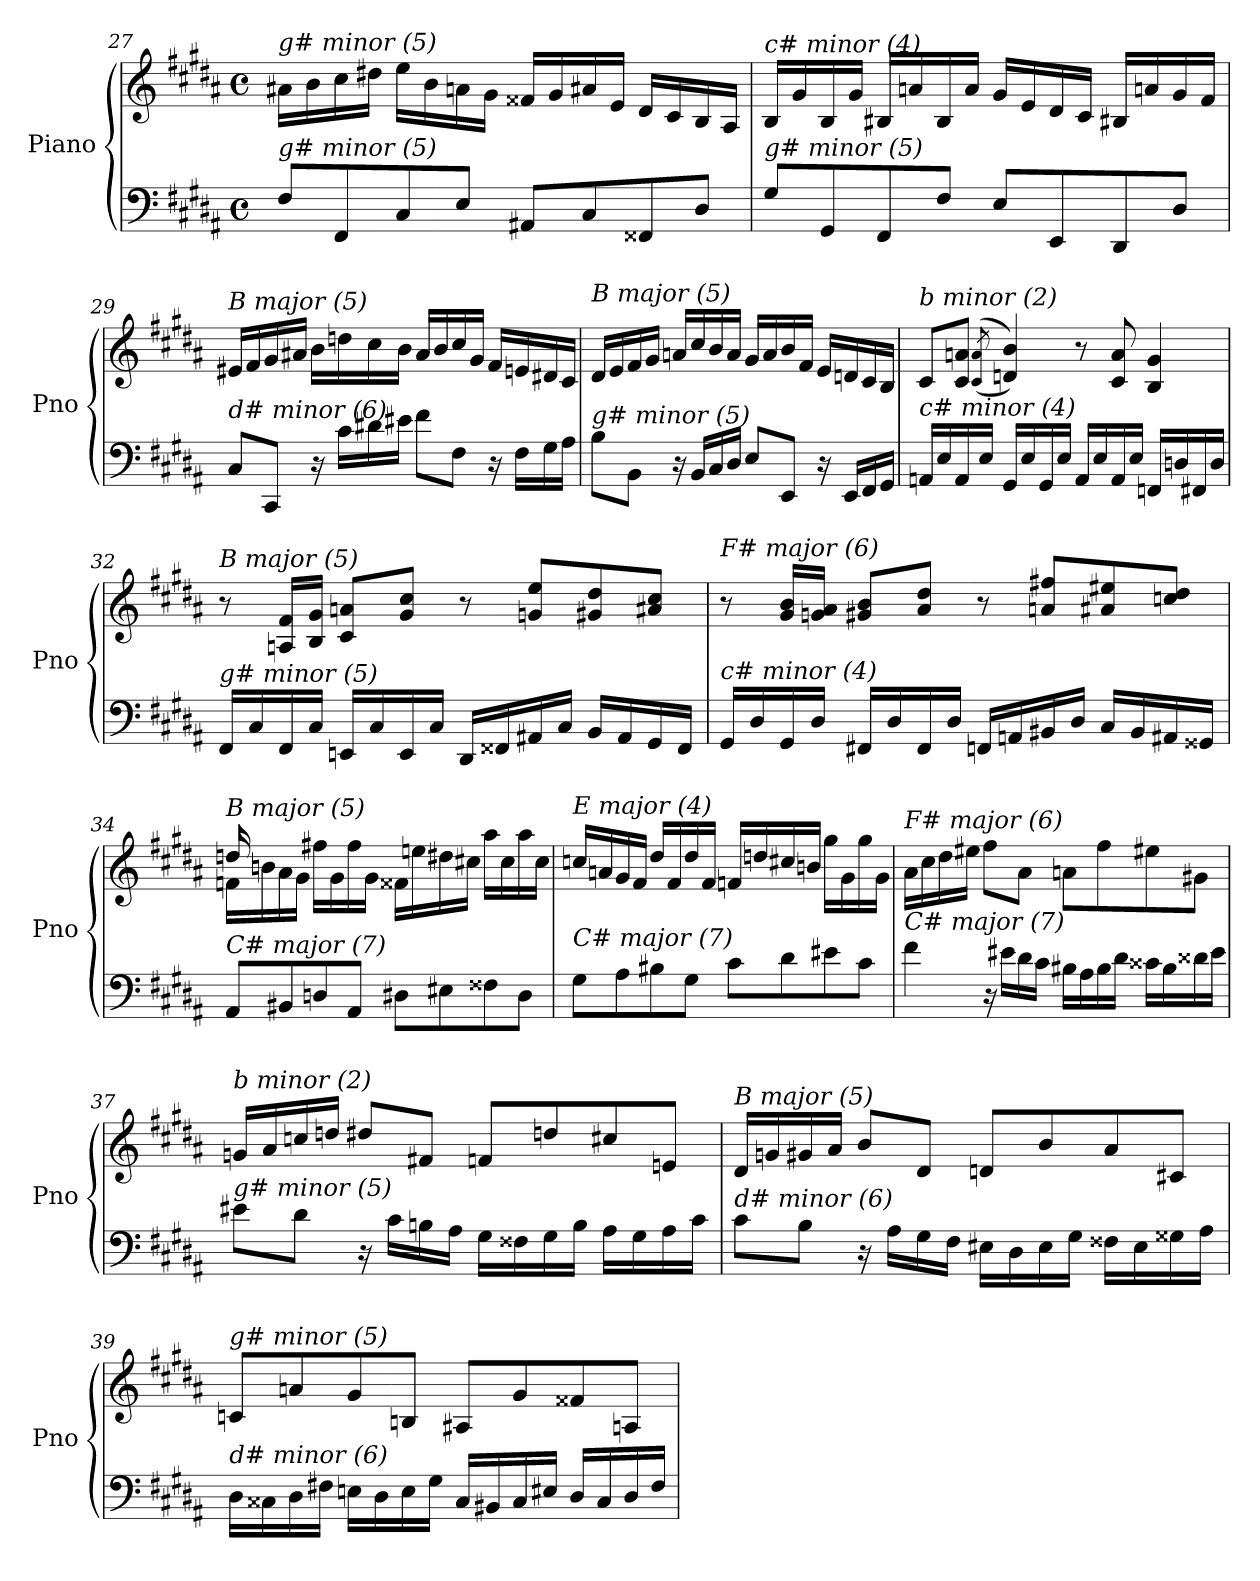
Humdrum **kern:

**kern	**kern
*part1	*part1
*staff2	*staff1
*I"Piano	*
*I'Pno	*
*clefF4	*clefG2
*k[f#c#g#d#a#]	*k[f#c#g#d#a#]
*M4/4	*M4/4
*met(c)	*met(c)
=27	=27
!	!LO:TX:i:t=g# minor (5)
!LO:TX:i:t=g# minor (5)	!
8F#/L	16a#X\LL
.	16b\
8FF#/	16cc#\
.	16dd#X\JJ
8C#/	16ee\LL
.	16b\
8E/J	16an\
.	16g#\JJ
8AA#X/L	16f##X/LL
.	16g#/
8C#/	16a#X/
.	16e/JJ
8FF##X/	16d#/LL
.	16c#/
8D#/J	16B/
.	16A#/JJ
!!LO:LB:g=z
=28	=28
!	!LO:TX:i:t=c# minor (4)
!LO:TX:i:t=g# minor (5)	!
8G#/L	16B/LL
.	16g#/
8GG#/	16B/
.	16g#/JJ
8FF#/	16B#X/LL
.	16an/
8F#/J	16B#/
.	16a/JJ
8E/L	16g#/LL
.	16e/
8EE/	16d#/
.	16c#/JJ
8DD#/	16B#X/LL
.	16an/
8D#/J	16g#/
.	16f#/JJ
=29	=29
!	!LO:TX:i:t=B major (5)
!LO:TX:i:t=d# minor (6)	!
8C#/L	16e#X/LL
.	16f#/
8CC#/J	16g#/
.	16a#X/JJ
16r	16b\LL
16c#\LL	16ddn\
16d#X\	16cc#\
16e#X\JJ	16b\JJ
8f#\L	16a#/LL
.	16b/
8F#\J	16cc#/
.	16g#/JJ
16r	16f#/LL
16F#\LL	16en/
16G#\	16d#X/
16A#\JJ	16c#/JJ
=30	=30
!	!LO:TX:i:t=B major (5)
!LO:TX:i:t=g# minor (5)	!
8B\L	16d#/LL
.	16e/
8BB\J	16f#/
.	16g#/JJ
16r	16an/LL
16BB/LL	16cc#/
16C#/	16b/
16D#/JJ	16a/JJ
8E/L	16g#/LL
.	16a/
8EE/J	16b/
.	16f#/JJ
16r	16e/LL
16EE/LL	16dn/
16FF#/	16c#/
16GG#/JJ	16B/JJ
!!LO:LB:g=z
=31	=31
!	!LO:TX:i:t=b minor (2)
!LO:TX:i:t=c# minor (4)	!
16AAn/LL	8c#/L
16E/	.
16AA/	8c#/ 8an/J
16E/JJ	.
.	((>8qc#/ 8qa/
16GG#/LL	4dn/ 4b/))
16E/	.
16GG#/	.
16E/JJ	.
16AA/LL	8r
16E/	.
16AA/	8c#/ 8a/
16E/JJ	.
16FFni/LL	4B/ 4g#/
16Dn/	.
16FF#i/	.
16D/JJ	.
=32	=32
!	!LO:TX:i:t=B major (5)
!LO:TX:i:t=g# minor (5)	!
16FF#/LL	8r
16C#/	.
16FF#/	16An/ 16f#/LL
16C#/JJ	16B/ 16g#/JJ
16EEn/LL	8c#/ 8an/L
16C#/	.
16EE/	8g#/ 8cc#/J
16C#/JJ	.
16DD#/LL	8r
16FF##X/	.
16AA#X/	8gni/ 8ee/L
16C#/JJ	.
16BB/LL	8g#/ 8dd#/
16AA#/	.
16GG#/	8a#X/ 8cc#/J
16FF##/JJ	.
=33	=33
!	!LO:TX:i:t=F# major (6)
!LO:TX:i:t=c# minor (4)	!
16GG#/LL	8r
16D#/	.
16GG#/	16g#/ 16b/LL
16D#/JJ	16gni/ 16a#/JJ
16FF#X/LL	8g#/ 8b/L
16D#/	.
16FF#/	8a#/ 8dd#/J
16D#/JJ	.
16FFni/LL	8r
16AAni/	.
16BB#X/	8ani/ 8ff#X/L
16D#/JJ	.
16C#/LL	8a#/ 8ee#X/
16BB#/	.
16AA#/	8ccni/ 8dd#/J
16GG##j/JJ	.
!!LO:PB:g=z
=34	=34
*^	*^
!	!	!LO:TX:i:t=B major (5)	!
!LO:TX:i:t=C# major (7)	!	!	!
16ryy	8AA#/L	16fni\LL	16ddni/
2...ryy	.	16bn\	2...ryy
.	8BB#X/	16a#\	.
.	.	16g#\JJ	.
.	8Dni/	16ff#Xi\LL	.
.	.	16g#\	.
.	8AA#/J	16ff#i\	.
.	.	16g#\JJ	.
.	8D#\L	16f##X\LL	.
.	.	16een\	.
.	8E#X\	16dd#\	.
.	.	16cc#X\JJ	.
.	8F##X\	16aa#\LL	.
.	.	16cc#\	.
.	8D#\J	16aa#\	.
.	.	16cc#\JJ	.
*v	*v	*	*
*	*v	*v
=35	=35
!	!LO:TX:i:t=E major (4)
!LO:TX:i:t=C# major (7)	!
8G#\L	16ccni/LL
.	16an/
8A#\	16g#/
.	16f#/JJ
8B#X\	16dd#/LL
.	16f#/
8G#\J	16dd#/
.	16f#/JJ
8c#\L	16fni/LL
.	16ddn/
8d#\	16cc#/
.	16bn/JJ
8e#X\	16gg#\LL
.	16g#\
8c#\J	16gg#\
.	16g#\JJ
=36	=36
!	!LO:TX:i:t=F# major (6)
!LO:TX:i:t=C# major (7)	!
4f#\	16a#\LL
.	16cc#\
.	16dd#\
.	16ee#X\JJ
16r	8ff#\L
16e#X\LL	.
16d#\	8a#\J
16c#\JJ	.
16B#X\LL	8ani\L
16A#\	.
16B#\	8ff#\
16d#\JJ	.
16c##Xj\LL	8ee#X\
16B#\	.
16d##i\	8g#X\J
16e#\JJ	.
!!LO:LB:g=z
=37	=37
!	!LO:TX:i:t=b minor (2)
!LO:TX:i:t=g# minor (5)	!
8e#X\L	16gni/LL
.	16a#/
8d#\J	16ccni/
.	16ddni/JJ
16r	8dd#/L
16c#\LL	.
16Bn\	8f#X/J
16A#\JJ	.
16G#\LL	8fni/L
16F##X\	.
16G#\	8ddn/
16B\JJ	.
16A#\LL	8cc#X/
16G#\	.
16A#\	8en/J
16c#\JJ	.
=38	=38
!	!LO:TX:i:t=B major (5)
!LO:TX:i:t=d# minor (6)	!
8c#\L	16d#/LL
.	16gni/
8B\J	16g#/
.	16a#/JJ
16r	8b/L
16A#\LL	.
16G#\	8d#/J
16F#\JJ	.
16E#X\LL	8dni/L
16D#\	.
16E#\	8b/
16G#\JJ	.
16F##Xj\LL	8a#/
16E#\	.
16G##i\	8c#X/J
16A#\JJ	.
=39	=39
!	!LO:TX:i:t=g# minor (5)
!LO:TX:i:t=d# minor (6)	!
16D#\LL	8cni/L
16C##X\	.
16D#\	8an/
16F#X\JJ	.
16En\LL	8g#/
16D#\	.
16E\	8Bn/J
16G#\JJ	.
16C##/LL	8A#X/L
16BB#X/	.
16C##/	8g#/
16E#X/JJ	.
16D#/LL	8f##X/
16C##/	.
16D#/	8An/J
16F#/JJ	.
=	=
*-	*-
